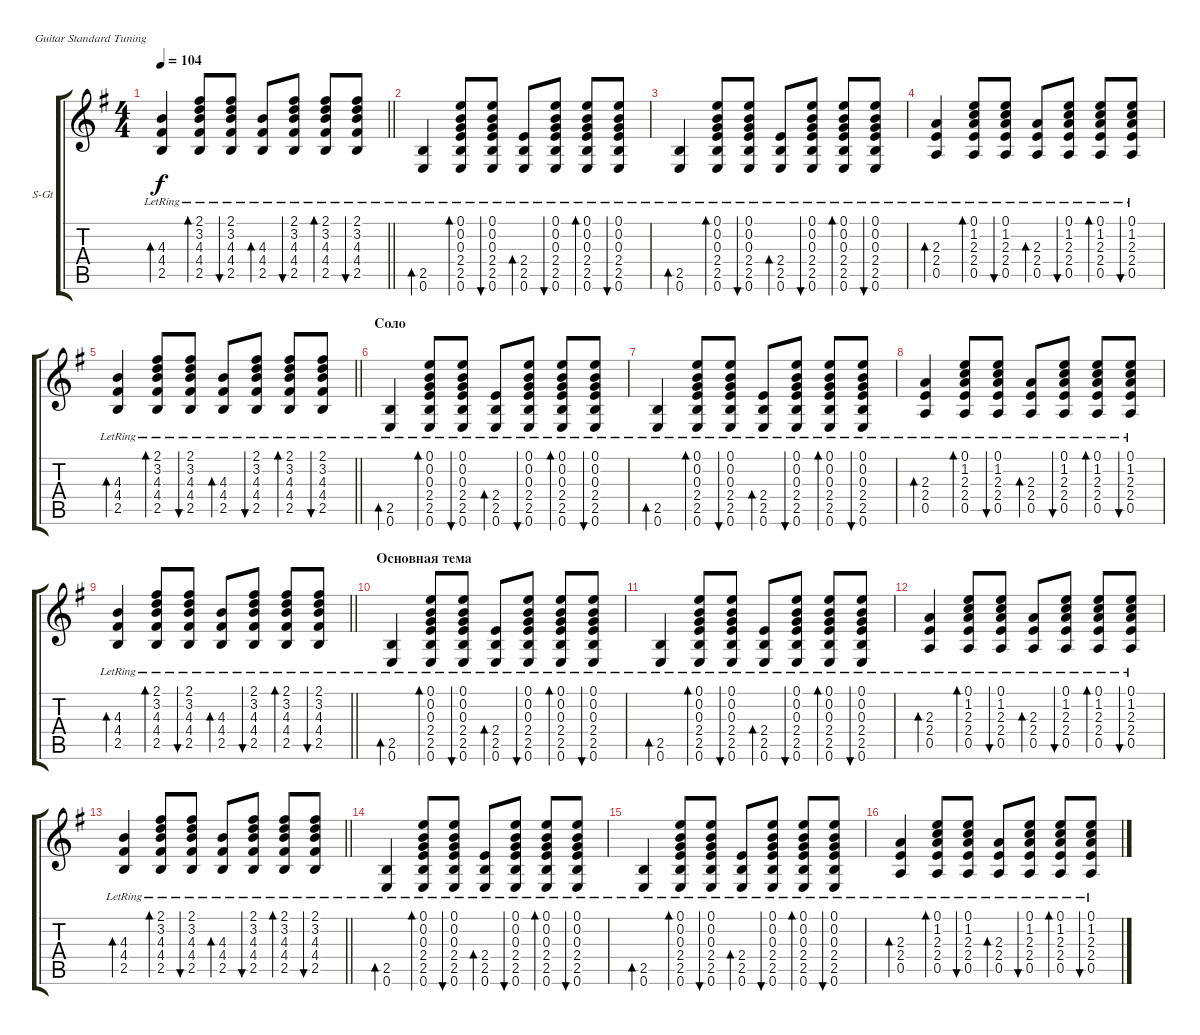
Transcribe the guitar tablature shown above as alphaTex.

\bracketExtendMode groupsimilarinstruments
\firstSystemTrackNameOrientation horizontal
\otherSystemsTrackNameOrientation horizontal
\track ("Guitar 1" "S-Gt") {instrument acousticguitarsteel}
\staff {score tabs}
\tuning (E4 B3 G3 D3 A2 E2)
\ts (4 4)
\tempo 104
\clef g2
\barLineRight lightlight
\ks eminor
(2.5{lr} 4.4 4.3).4{bd 30 dy f} (2.1{lr} 3.2{lr} 4.3{lr} 4.4{lr} 2.5).8{bd 30} (2.1{lr} 3.2{lr} 4.3{lr} 4.4{lr} 2.5).8{bu 30} (4.4{lr} 2.5{lr} 4.3).8{bd 30} (2.1{lr} 3.2{lr} 4.3{lr} 4.4{lr} 2.5).8{bu 30} (3.2 4.3{lr} 4.4{lr} 2.5{lr} 2.1).8{bd 30} (2.1{lr} 3.2{lr} 4.3{lr} 4.4 2.5).8{bu 30} |
\section ("" "")
(2.5{lr} 0.6).4{bd 30} (0.1{lr} 0.2{lr} 0.3{lr} 2.4{lr} 2.5 0.6).8{bd 30} (0.1{lr} 0.2{lr} 0.3{lr} 2.4{lr} 2.5 0.6).8{bu 30} (2.4{lr} 2.5{lr} 0.6).8{bd 30} (0.1{lr} 0.2{lr} 0.3{lr} 2.4{lr} 2.5 0.6).8{bu 30} (0.2 0.3{lr} 2.4{lr} 2.5{lr} 0.6 0.1).8{bd 30} (0.1{lr} 0.2{lr} 0.3{lr} 2.4 2.5 0.6).8{bu 30} |
(2.5{lr} 0.6).4{bd 30} (0.1{lr} 0.2{lr} 0.3{lr} 2.4{lr} 2.5 0.6).8{bd 30} (0.1{lr} 0.2{lr} 0.3{lr} 2.4{lr} 2.5 0.6).8{bu 30} (2.4{lr} 2.5{lr} 0.6).8{bd 30} (0.1{lr} 0.2{lr} 0.3{lr} 2.4{lr} 2.5 0.6).8{bu 30} (0.2 0.3{lr} 2.4{lr} 2.5{lr} 0.6 0.1).8{bd 30} (0.1{lr} 0.2{lr} 0.3{lr} 2.4 2.5 0.6).8{bu 30} |
(0.5{lr} 2.4 2.3).4{bd 30} (0.1{lr} 1.2{lr} 2.3{lr} 2.4{lr} 0.5).8{bd 30} (0.1{lr} 1.2{lr} 2.3{lr} 2.4{lr} 0.5).8{bu 30} (2.4{lr} 0.5{lr} 2.3).8{bd 30} (0.1{lr} 1.2{lr} 2.3{lr} 2.4{lr} 0.5).8{bu 30} (1.2 2.3{lr} 2.4{lr} 0.5{lr} 0.1).8{bd 30} (0.1{lr} 1.2{lr} 2.3{lr} 2.4 0.5).8{bu 30} |
\barLineRight lightlight
(2.5{lr} 4.4 4.3).4{bd 30} (2.1{lr} 3.2{lr} 4.3{lr} 4.4{lr} 2.5).8{bd 30} (2.1{lr} 3.2{lr} 4.3{lr} 4.4{lr} 2.5).8{bu 30} (4.4{lr} 2.5{lr} 4.3).8{bd 30} (2.1{lr} 3.2{lr} 4.3{lr} 4.4{lr} 2.5).8{bu 30} (3.2 4.3{lr} 4.4{lr} 2.5{lr} 2.1).8{bd 30} (2.1{lr} 3.2{lr} 4.3{lr} 4.4 2.5).8{bu 30} |
\section ("" "Соло")
(2.5{lr} 0.6).4{bd 30} (0.1{lr} 0.2{lr} 0.3{lr} 2.4{lr} 2.5 0.6).8{bd 30} (0.1{lr} 0.2{lr} 0.3{lr} 2.4{lr} 2.5 0.6).8{bu 30} (2.4{lr} 2.5{lr} 0.6).8{bd 30} (0.1{lr} 0.2{lr} 0.3{lr} 2.4{lr} 2.5 0.6).8{bu 30} (0.2 0.3{lr} 2.4{lr} 2.5{lr} 0.6 0.1).8{bd 30} (0.1{lr} 0.2{lr} 0.3{lr} 2.4 2.5 0.6).8{bu 30} |
(2.5{lr} 0.6).4{bd 30} (0.1{lr} 0.2{lr} 0.3{lr} 2.4{lr} 2.5 0.6).8{bd 30} (0.1{lr} 0.2{lr} 0.3{lr} 2.4{lr} 2.5 0.6).8{bu 30} (2.4{lr} 2.5{lr} 0.6).8{bd 30} (0.1{lr} 0.2{lr} 0.3{lr} 2.4{lr} 2.5 0.6).8{bu 30} (0.2 0.3{lr} 2.4{lr} 2.5{lr} 0.6 0.1).8{bd 30} (0.1{lr} 0.2{lr} 0.3{lr} 2.4 2.5 0.6).8{bu 30} |
(0.5{lr} 2.4 2.3).4{bd 30} (0.1{lr} 1.2{lr} 2.3{lr} 2.4{lr} 0.5).8{bd 30} (0.1{lr} 1.2{lr} 2.3{lr} 2.4{lr} 0.5).8{bu 30} (2.4{lr} 0.5{lr} 2.3).8{bd 30} (0.1{lr} 1.2{lr} 2.3{lr} 2.4{lr} 0.5).8{bu 30} (1.2 2.3{lr} 2.4{lr} 0.5{lr} 0.1).8{bd 30} (0.1{lr} 1.2{lr} 2.3{lr} 2.4 0.5).8{bu 30} |
\barLineRight lightlight
(2.5{lr} 4.4 4.3).4{bd 30} (2.1{lr} 3.2{lr} 4.3{lr} 4.4{lr} 2.5).8{bd 30} (2.1{lr} 3.2{lr} 4.3{lr} 4.4{lr} 2.5).8{bu 30} (4.4{lr} 2.5{lr} 4.3).8{bd 30} (2.1{lr} 3.2{lr} 4.3{lr} 4.4{lr} 2.5).8{bu 30} (3.2 4.3{lr} 4.4{lr} 2.5{lr} 2.1).8{bd 30} (2.1{lr} 3.2{lr} 4.3{lr} 4.4 2.5).8{bu 30} |
\section ("" "Основная тема")
(2.5{lr} 0.6).4{bd 30} (0.1{lr} 0.2{lr} 0.3{lr} 2.4{lr} 2.5 0.6).8{bd 30} (0.1{lr} 0.2{lr} 0.3{lr} 2.4{lr} 2.5 0.6).8{bu 30} (2.4{lr} 2.5{lr} 0.6).8{bd 30} (0.1{lr} 0.2{lr} 0.3{lr} 2.4{lr} 2.5 0.6).8{bu 30} (0.2 0.3{lr} 2.4{lr} 2.5{lr} 0.6 0.1).8{bd 30} (0.1{lr} 0.2{lr} 0.3{lr} 2.4 2.5 0.6).8{bu 30} |
(2.5{lr} 0.6).4{bd 30} (0.1{lr} 0.2{lr} 0.3{lr} 2.4{lr} 2.5 0.6).8{bd 30} (0.1{lr} 0.2{lr} 0.3{lr} 2.4{lr} 2.5 0.6).8{bu 30} (2.4{lr} 2.5{lr} 0.6).8{bd 30} (0.1{lr} 0.2{lr} 0.3{lr} 2.4{lr} 2.5 0.6).8{bu 30} (0.2 0.3{lr} 2.4{lr} 2.5{lr} 0.6 0.1).8{bd 30} (0.1{lr} 0.2{lr} 0.3{lr} 2.4 2.5 0.6).8{bu 30} |
(0.5{lr} 2.4 2.3).4{bd 30} (0.1{lr} 1.2{lr} 2.3{lr} 2.4{lr} 0.5).8{bd 30} (0.1{lr} 1.2{lr} 2.3{lr} 2.4{lr} 0.5).8{bu 30} (2.4{lr} 0.5{lr} 2.3).8{bd 30} (0.1{lr} 1.2{lr} 2.3{lr} 2.4{lr} 0.5).8{bu 30} (1.2 2.3{lr} 2.4{lr} 0.5{lr} 0.1).8{bd 30} (0.1{lr} 1.2{lr} 2.3{lr} 2.4 0.5).8{bu 30} |
\barLineRight lightlight
(2.5{lr} 4.4 4.3).4{bd 30} (2.1{lr} 3.2{lr} 4.3{lr} 4.4{lr} 2.5).8{bd 30} (2.1{lr} 3.2{lr} 4.3{lr} 4.4{lr} 2.5).8{bu 30} (4.4{lr} 2.5{lr} 4.3).8{bd 30} (2.1{lr} 3.2{lr} 4.3{lr} 4.4{lr} 2.5).8{bu 30} (3.2 4.3{lr} 4.4{lr} 2.5{lr} 2.1).8{bd 30} (2.1{lr} 3.2{lr} 4.3{lr} 4.4 2.5).8{bu 30} |
\section ("" "")
(2.5{lr} 0.6).4{bd 30} (0.1{lr} 0.2{lr} 0.3{lr} 2.4{lr} 2.5 0.6).8{bd 30} (0.1{lr} 0.2{lr} 0.3{lr} 2.4{lr} 2.5 0.6).8{bu 30} (2.4{lr} 2.5{lr} 0.6).8{bd 30} (0.1{lr} 0.2{lr} 0.3{lr} 2.4{lr} 2.5 0.6).8{bu 30} (0.2 0.3{lr} 2.4{lr} 2.5{lr} 0.6 0.1).8{bd 30} (0.1{lr} 0.2{lr} 0.3{lr} 2.4 2.5 0.6).8{bu 30} |
(2.5{lr} 0.6).4{bd 30} (0.1{lr} 0.2{lr} 0.3{lr} 2.4{lr} 2.5 0.6).8{bd 30} (0.1{lr} 0.2{lr} 0.3{lr} 2.4{lr} 2.5 0.6).8{bu 30} (2.4{lr} 2.5{lr} 0.6).8{bd 30} (0.1{lr} 0.2{lr} 0.3{lr} 2.4{lr} 2.5 0.6).8{bu 30} (0.2 0.3{lr} 2.4{lr} 2.5{lr} 0.6 0.1).8{bd 30} (0.1{lr} 0.2{lr} 0.3{lr} 2.4 2.5 0.6).8{bu 30} |
(0.5{lr} 2.4 2.3).4{bd 30} (0.1{lr} 1.2{lr} 2.3{lr} 2.4{lr} 0.5).8{bd 30} (0.1{lr} 1.2{lr} 2.3{lr} 2.4{lr} 0.5).8{bu 30} (2.4{lr} 0.5{lr} 2.3).8{bd 30} (0.1{lr} 1.2{lr} 2.3{lr} 2.4{lr} 0.5).8{bu 30} (1.2 2.3{lr} 2.4{lr} 0.5{lr} 0.1).8{bd 30} (0.1{lr} 1.2{lr} 2.3{lr} 2.4 0.5).8{bu 30}
